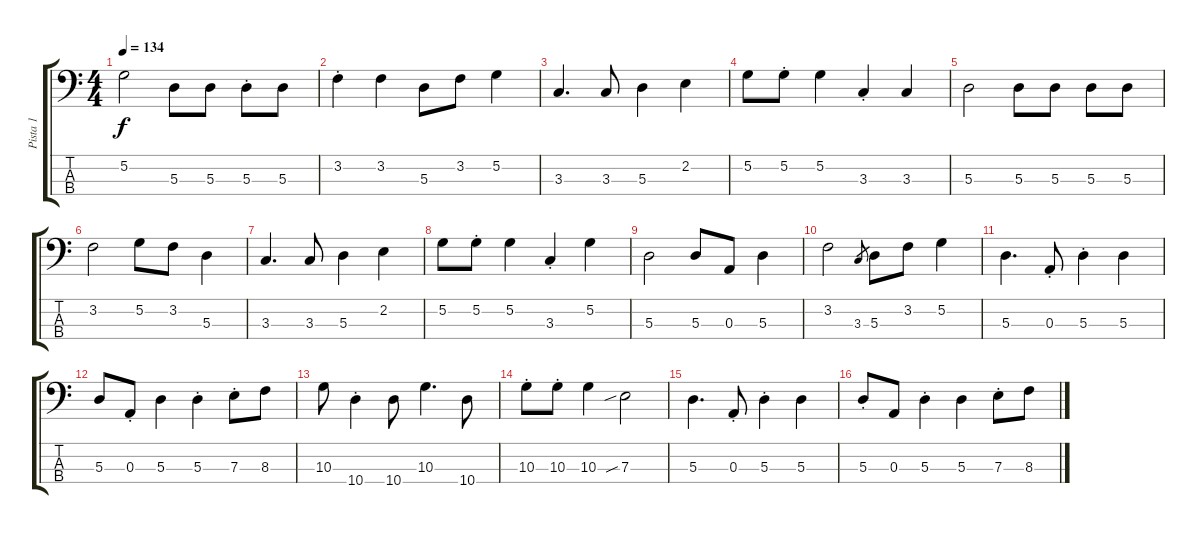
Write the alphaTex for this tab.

\track ("Pista 1" "Pista 1") {instrument electricbassfinger}
\staff {score tabs}
\tuning (G2 D2 A1 E1) {hide}
\ts (4 4)
\tempo 134
\clef f4
\ks c
5.2{t}.2{dy f} 5.3.8 5.3.8 5.3{st}.8 5.3.8 |
3.2{st}.4 3.2.4 5.3.8 3.2.8 5.2.4 |
3.3.4{d} 3.3.8 5.3.4 2.2.4 |
5.2.8 5.2{st}.8 5.2.4 3.3{st}.4 3.3.4 |
5.3.2 5.3.8 5.3.8 5.3.8 5.3.8 |
3.2.2 5.2.8 3.2.8 5.3.4 |
3.3.4{d} 3.3.8 5.3.4 2.2.4 |
5.2.8 5.2{st}.8 5.2.4 3.3{st}.4 5.2.4 |
5.3.2 5.3.8 0.3.8 5.3.4 |
3.2.2 3.3.8{gr} 5.3.8 3.2.8 5.2.4 |
5.3.4{d} 0.3{st}.8 5.3{st}.4 5.3.4 |
5.3.8 0.3{st}.8 5.3.4 5.3{st}.4 7.3{st}.8 8.3.8 |
10.3.8 10.4{st}.4 10.4.8 10.3.4{d} 10.4.8 |
10.3{st}.8 10.3{st}.8 10.3.4 7.3{sib}.2 |
5.3.4{d} 0.3{st}.8 5.3{st}.4 5.3.4 |
5.3{st}.8 0.3.8 5.3{st}.4 5.3.4 7.3{st}.8 8.3.8
